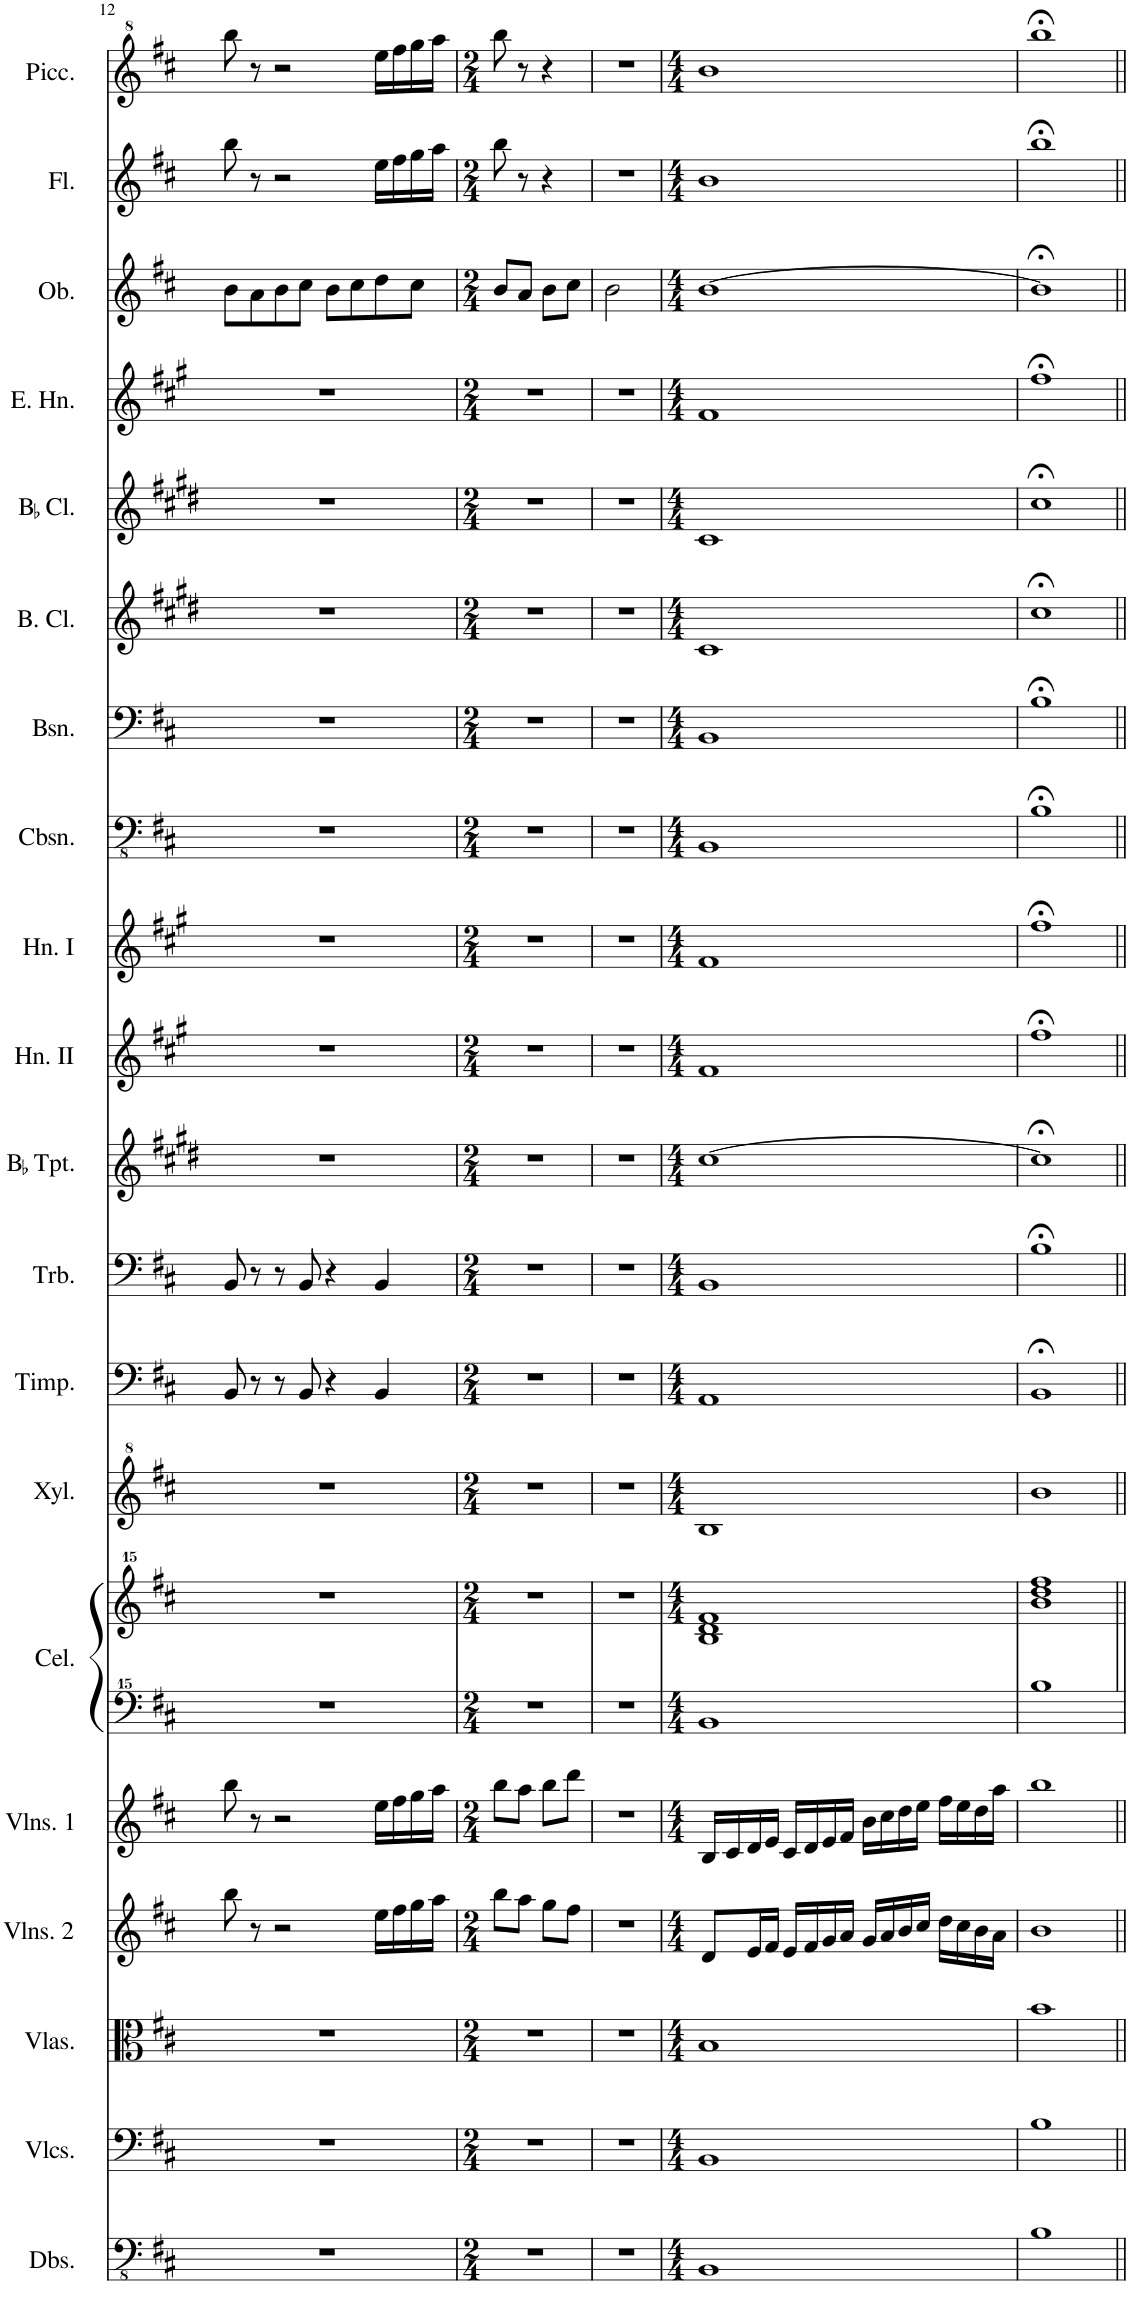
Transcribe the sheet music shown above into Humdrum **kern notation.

**kern	**kern	**kern	**kern	**kern	**kern	**kern	**kern	**kern	**kern	**kern	**kern	**kern	**kern	**kern	**kern	**kern	**kern	**kern	**kern	**kern
*part20	*part19	*part18	*part17	*part16	*part15	*part15	*part14	*part13	*part12	*part11	*part10	*part9	*part8	*part7	*part6	*part5	*part4	*part3	*part2	*part1
*staff21	*staff20	*staff19	*staff18	*staff17	*staff16	*staff15	*staff14	*staff13	*staff12	*staff11	*staff10	*staff9	*staff8	*staff7	*staff6	*staff5	*staff4	*staff3	*staff2	*staff1
*I"Double Basses	*I"Violoncellos	*I"Violas	*I"Violins 2	*I"Violins 1	*I"Celesta	*	*I"Xylophone	*I"Timpani	*I"Trombone	*I"BaccidentalFlat Trumpet	*I"Horn II	*I"Horn I	*I"Contrabassoon	*I"Bassoon	*I"Bass Clarinet	*I"BaccidentalFlat Clarinet	*I"English Horn	*I"Oboe	*I"Flute	*I"Piccolo
*I'Dbs.	*I'Vlcs.	*I'Vlas.	*I'Vlns. 2	*I'Vlns. 1	*I'Cel.	*	*I'Xyl.	*I'Timp.	*I'Trb.	*I'BaccidentalFlat Tpt.	*I'Hn. II	*I'Hn. I	*I'Cbsn.	*I'Bsn.	*I'B. Cl.	*I'BaccidentalFlat Cl.	*I'E. Hn.	*I'Ob.	*I'Fl.	*I'Picc.
!!LO:PB:g=z
*clefFv4	*clefF4	*clefC3	*clefG2	*clefG2	*clefF^^4	*clefG^^2	*clefG^2	*clefF4	*clefF4	*clefG2	*clefG2	*clefG2	*clefFv4	*clefF4	*clefG2	*clefG2	*clefG2	*clefG2	*clefG2	*clefG^2
*	*	*	*	*	*	*	*	*	*	*Trd1c2	*Trd4c7	*Trd4c7	*Trd7c12	*	*Trd8c14	*Trd1c2	*Trd4c7	*	*	*Trd-7c-12
*k[f#c#]	*k[f#c#]	*k[f#c#]	*k[f#c#]	*k[f#c#]	*k[f#c#]	*k[f#c#]	*k[f#c#]	*k[f#c#]	*k[f#c#]	*k[f#c#g#d#]	*k[f#c#g#]	*k[f#c#g#]	*k[f#c#]	*k[f#c#]	*k[f#c#g#d#]	*k[f#c#g#d#]	*k[f#c#g#]	*k[f#c#]	*k[f#c#]	*k[f#c#]
*M4/4	*M4/4	*M4/4	*M4/4	*M4/4	*M4/4	*M4/4	*M4/4	*M4/4	*M4/4	*M4/4	*M4/4	*M4/4	*M4/4	*M4/4	*M4/4	*M4/4	*M4/4	*M4/4	*M4/4	*M4/4
=12	=12	=12	=12	=12	=12	=12	=12	=12	=12	=12	=12	=12	=12	=12	=12	=12	=12	=12	=12	=12
1r	1r	1r	8bb\	8bb\	1r	1r	1r	8BB/	8BB/	1r	1r	1r	1r	1r	1r	1r	1r	8b\L	8bb\	8bbb\
.	.	.	8r	8r	.	.	.	8r	8r	.	.	.	.	.	.	.	.	8a\	8r	8r
.	.	.	2r	2r	.	.	.	8r	8r	.	.	.	.	.	.	.	.	8b\	2r	2r
.	.	.	.	.	.	.	.	8BB/	8BB/	.	.	.	.	.	.	.	.	8cc#\J	.	.
.	.	.	.	.	.	.	.	4r	4r	.	.	.	.	.	.	.	.	8b\L	.	.
.	.	.	.	.	.	.	.	.	.	.	.	.	.	.	.	.	.	8cc#\	.	.
.	.	.	16ee\LL	16ee\LL	.	.	.	4BB/	4BB/	.	.	.	.	.	.	.	.	8dd\	16ee\LL	16eee\LL
.	.	.	16ff#\	16ff#\	.	.	.	.	.	.	.	.	.	.	.	.	.	.	16ff#\	16fff#\
.	.	.	16gg\	16gg\	.	.	.	.	.	.	.	.	.	.	.	.	.	8cc#\J	16gg\	16ggg\
.	.	.	16aa\JJ	16aa\JJ	.	.	.	.	.	.	.	.	.	.	.	.	.	.	16aa\JJ	16aaa\JJ
=13	=13	=13	=13	=13	=13	=13	=13	=13	=13	=13	=13	=13	=13	=13	=13	=13	=13	=13	=13	=13
*M2/4	*M2/4	*M2/4	*M2/4	*M2/4	*M2/4	*M2/4	*M2/4	*M2/4	*M2/4	*M2/4	*M2/4	*M2/4	*M2/4	*M2/4	*M2/4	*M2/4	*M2/4	*M2/4	*M2/4	*M2/4
2r	2r	2r	8bb\L	8bb\L	2r	2r	2r	2r	2r	2r	2r	2r	2r	2r	2r	2r	2r	8b/L	8bb\	8bbb\
.	.	.	8aa\J	8aa\J	.	.	.	.	.	.	.	.	.	.	.	.	.	8a/J	8r	8r
.	.	.	8gg\L	8bb\L	.	.	.	.	.	.	.	.	.	.	.	.	.	8b\L	4r	4r
.	.	.	8ff#\J	8ddd\J	.	.	.	.	.	.	.	.	.	.	.	.	.	8cc#\J	.	.
=14	=14	=14	=14	=14	=14	=14	=14	=14	=14	=14	=14	=14	=14	=14	=14	=14	=14	=14	=14	=14
2r	2r	2r	2r	2r	2r	2r	2r	2r	2r	2r	2r	2r	2r	2r	2r	2r	2r	2b\	2r	2r
=15	=15	=15	=15	=15	=15	=15	=15	=15	=15	=15	=15	=15	=15	=15	=15	=15	=15	=15	=15	=15
*M4/4	*M4/4	*M4/4	*M4/4	*M4/4	*M4/4	*M4/4	*M4/4	*M4/4	*M4/4	*M4/4	*M4/4	*M4/4	*M4/4	*M4/4	*M4/4	*M4/4	*M4/4	*M4/4	*M4/4	*M4/4
1BBB	1BB	1B	8d/L	16B/LL	1b	1bb 1ddd 1fff#	1b	1AA	1BB	[1cc#	1f#	1f#	1BBB	1BB	1c#	1c#	1f#	[1b	1b	1bb
.	.	.	.	16c#/	.	.	.	.	.	.	.	.	.	.	.	.	.	.	.	.
.	.	.	16e/L	16d/	.	.	.	.	.	.	.	.	.	.	.	.	.	.	.	.
.	.	.	16f#/JJ	16e/JJ	.	.	.	.	.	.	.	.	.	.	.	.	.	.	.	.
.	.	.	16e/LL	16c#/LL	.	.	.	.	.	.	.	.	.	.	.	.	.	.	.	.
.	.	.	16f#/	16d/	.	.	.	.	.	.	.	.	.	.	.	.	.	.	.	.
.	.	.	16g/	16e/	.	.	.	.	.	.	.	.	.	.	.	.	.	.	.	.
.	.	.	16a/JJ	16f#/JJ	.	.	.	.	.	.	.	.	.	.	.	.	.	.	.	.
.	.	.	16g/LL	16b\LL	.	.	.	.	.	.	.	.	.	.	.	.	.	.	.	.
.	.	.	16a/	16cc#\	.	.	.	.	.	.	.	.	.	.	.	.	.	.	.	.
.	.	.	16b/	16dd\	.	.	.	.	.	.	.	.	.	.	.	.	.	.	.	.
.	.	.	16cc#/JJ	16ee\JJ	.	.	.	.	.	.	.	.	.	.	.	.	.	.	.	.
.	.	.	16dd\LL	16ff#\LL	.	.	.	.	.	.	.	.	.	.	.	.	.	.	.	.
.	.	.	16cc#\	16ee\	.	.	.	.	.	.	.	.	.	.	.	.	.	.	.	.
.	.	.	16b\	16dd\	.	.	.	.	.	.	.	.	.	.	.	.	.	.	.	.
.	.	.	16a\JJ	16aa\JJ	.	.	.	.	.	.	.	.	.	.	.	.	.	.	.	.
=16	=16	=16	=16	=16	=16	=16	=16	=16	=16	=16	=16	=16	=16	=16	=16	=16	=16	=16	=16	=16
1BB	1B	1b	1b	1bb	1bb	1bbb 1dddd 1ffff#	1bb	1BB;<	1B;<	1cc#;<]	1ff#;<	1ff#;<	1BB;<	1B;<	1cc#;<	1cc#;<	1ff#;<	1b;<]	1bb;<	1bbb;<
=||	=||	=||	=||	=||	=||	=||	=||	=||	=||	=||	=||	=||	=||	=||	=||	=||	=||	=||	=||	=||
*-	*-	*-	*-	*-	*-	*-	*-	*-	*-	*-	*-	*-	*-	*-	*-	*-	*-	*-	*-	*-
